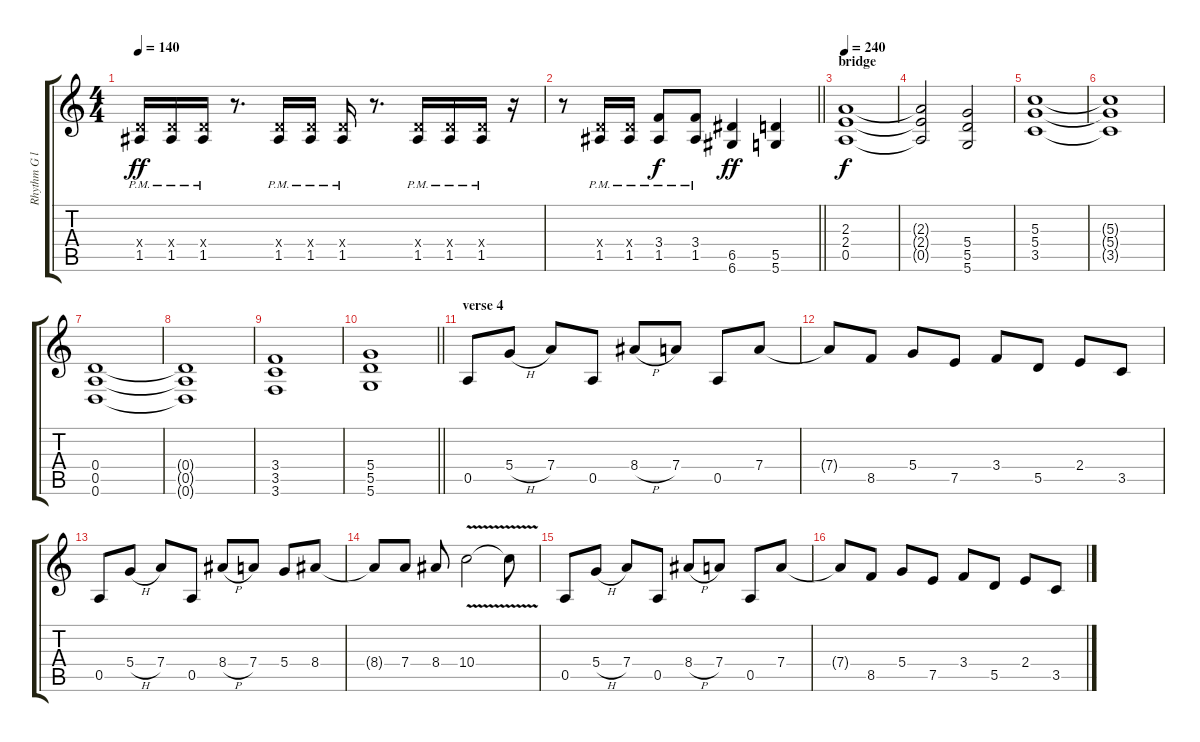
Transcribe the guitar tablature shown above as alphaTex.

\track ("Rhythm G left" "Rhythm G l") {instrument overdrivenguitar}
\staff {score tabs}
\tuning (E4 B3 G3 D3 A2 D2) {hide}
\ts (4 4)
\tempo 140
\clef g2
\ks c
(0.4{x} 1.5{pm}).16{dy ff} (0.4{x} 1.5{pm}).16 (0.4{x} 1.5{pm}).16 r.8{d} (0.4{x} 1.5{pm}).16 (0.4{x} 1.5{pm}).16 (0.4{x} 1.5{pm}).16 r.8{d} (0.4{x} 1.5{pm}).16 (0.4{x} 1.5{pm}).16 (0.4{x} 1.5{pm}).16 r.16 |
\barLineRight lightlight
r.8 (0.4{x} 1.5{pm}).16 (0.4{x} 1.5{pm}).16 (3.4{pm} 1.5{pm}).8{dy f} (3.4{pm} 1.5{pm}).8 (6.5 6.6).4{dy ff} (5.5 5.6).4 |
\section ("" "bridge")
\tempo 240
(2.3 2.4 0.5).1{dy f} |
(2.3{t} 2.4{t} 0.5{t}).2 (5.4 5.5 5.6).2 |
(5.3 5.4 3.5).1 |
(5.3{t} 5.4{t} 3.5{t}).1 |
(0.4 0.5 0.6).1 |
(0.4{t} 0.5{t} 0.6{t}).1 |
(3.4 3.5 3.6).1 |
\barLineRight lightlight
(5.4 5.5 5.6).1 |
\section ("" "verse 4 ")
0.5.8 5.4{h}.8 7.4.8 0.5.8 8.4{h}.8 7.4.8 0.5.8 7.4.8 |
7.4{t}.8 8.5.8 5.4.8 7.5.8 3.4.8 5.5.8 2.4.8 3.5.8 |
0.5.8 5.4{h}.8 7.4.8 0.5.8 8.4{h}.8 7.4.8 5.4.8 8.4.8 |
8.4{t}.8 7.4.8 8.4.8 10.4{v}.2 10.4{t}.8 |
0.5.8 5.4{h}.8 7.4.8 0.5.8 8.4{h}.8 7.4.8 0.5.8 7.4.8 |
7.4{t}.8 8.5.8 5.4.8 7.5.8 3.4.8 5.5.8 2.4.8 3.5.8
